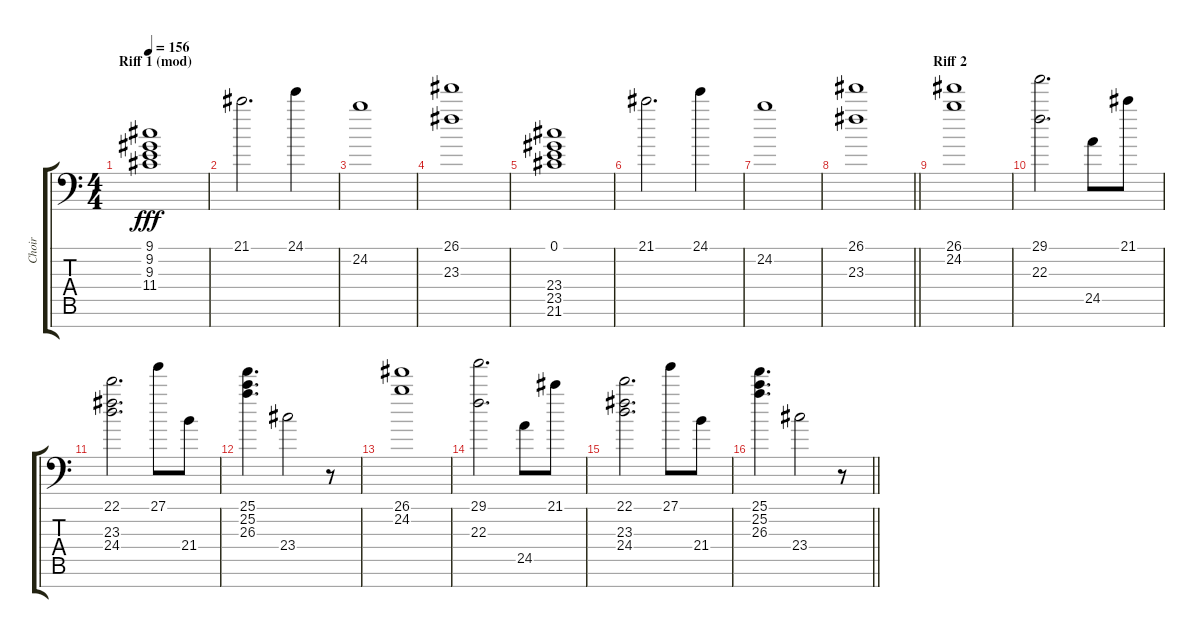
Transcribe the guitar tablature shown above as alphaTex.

\track ("Choir" "Choir") {instrument choiraahs}
\staff {score tabs}
\tuning (E4 B3 G3 D3 A2 E2 C-1) {hide}
\ts (4 4)
\section ("" "Riff 1 (mod)")
\tempo 156
\clef f4
\ks c
(9.1 9.2 9.3 11.4).1{dy fff} |
21.1.2{d} 24.1.4 |
24.2.1 |
(26.1 23.3).1 |
(0.1 23.4 23.5 21.6).1 |
21.1.2{d} 24.1.4 |
24.2.1 |
\barLineRight lightlight
(26.1 23.3).1 |
\section ("" "Riff 2")
(26.1 24.2).1 |
(29.1 22.3).2{d} 24.5.8 21.1.8 |
(22.1 23.3 24.4).2{d} 27.1.8 21.4.8 |
(25.1 25.2 26.3).4{d} 23.4.2 r.8 |
(26.1 24.2).1 |
(29.1 22.3).2{d} 24.5.8 21.1.8 |
(22.1 23.3 24.4).2{d} 27.1.8 21.4.8 |
\barLineRight lightlight
(25.1 25.2 26.3).4{d} 23.4.2 r.8
